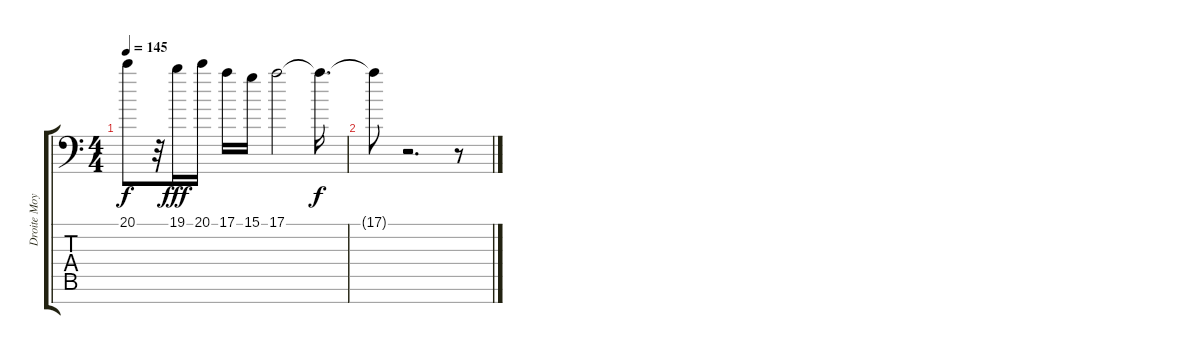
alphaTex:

\track ("Droite Moyenne" "Droite Moy") {instrument acousticgrandpiano}
\staff {score tabs}
\tuning (E4 B3 G3 D3 A2 E2 C-1) {hide}
\ts (4 4)
\tempo 145
\clef f4
\ks c
20.1{t}.8{dy f} r.32 19.1.16{dy fff} 20.1.16 17.1.16 15.1.16 17.1.2 17.1{t}.16{d dy f} |
17.1{t}.8 r.2{d} r.8
